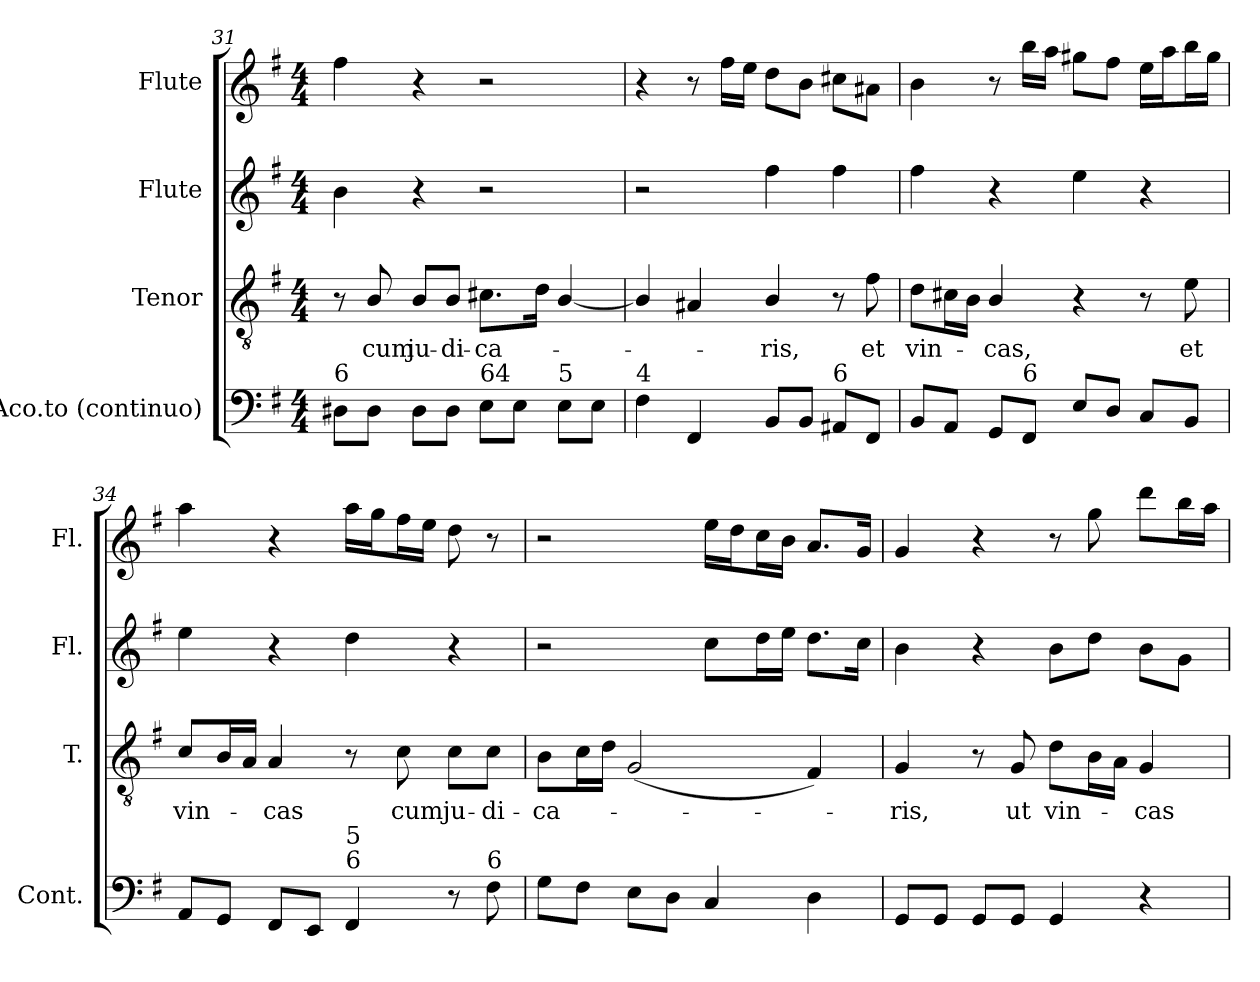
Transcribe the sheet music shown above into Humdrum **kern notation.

**kern	**kern	**text	**kern	**kern
*part4	*part3	*part3	*part2	*part1
*staff4	*staff3	*staff3	*staff2	*staff1
*I"Aco.to (continuo)	*I"Tenor	*	*I"Flute	*I"Flute
*I'Cont.	*I'T.	*	*I'Fl.	*I'Fl.
*clefF4	*clefGv2	*	*clefG2	*clefG2
*	*ITrd7c12	*	*	*
*k[f#]	*k[f#]	*	*k[f#]	*k[f#]
*G:	*G:	*	*G:	*G:
*M4/4	*M4/4	*	*M4/4	*M4/4
=31	=31	=31	=31	=31
!LO:TX:a:t=6	!	!	!	!
8D#Xi\L	8r	.	4bi\	4ff#i\
!	!	!LO:LY:b:color=#000000	!	!
8D#i\J	8BBi/	cum	.	.
!	!	!LO:LY:b:color=#000000	!	!
8D#i\L	8BBi/L	ju-	4r	4r
!	!	!LO:LY:b:color=#000000	!	!
8D#i\J	8BBi/J	-di-	.	.
!LO:TX:a:t=64	!	!	!	!
!	!	!LO:LY:b:color=#000000	!	!
8Ei\L	8.C#Xi\L	-ca-	2r	2r
8Ei\J	.	.	.	.
.	16Di\Jk	.	.	.
!LO:TX:a:t=5	!	!	!	!
8Ei\L	[4BBi/	.	.	.
8Ei\J	.	.	.	.
!!LO:PB:g=z
=32	=32	=32	=32	=32
!LO:TX:a:t=4	!	!	!	!
4F#i\	4BBi/]	.	2r	4r
4FF#i/	4AA#Xi/	.	.	8r
.	.	.	.	16ff#i\LL
.	.	.	.	16eei\JJ
!	!	!LO:LY:b:color=#000000	!	!
8BBi/L	4BBi/	-ris,	4ff#i\	8ddi\L
8BBi/J	.	.	.	8bi\J
!LO:TX:a:t=6	!	!	!	!
8AA#Xi/L	8r	.	4ff#i\	8cc#Xi\L
!	!	!LO:LY:b:color=#000000	!	!
8FF#i/J	8F#i\	et	.	8a#Xi\J
=33	=33	=33	=33	=33
!	!	!LO:LY:b:color=#000000	!	!
8BBi/L	8Di\L	vin-	4ff#i\	4bi\
8AAi/J	16C#Xi\L	.	.	.
.	16BBi\JJ	.	.	.
!	!	!LO:LY:b:color=#000000	!	!
8GGi/L	4BBi/	-cas,	4r	8r
!LO:TX:a:t=6	!	!	!	!
8FF#i/J	.	.	.	16bbi\LL
.	.	.	.	16aai\JJ
8Ei/L	4r	.	4eei\	8gg#Xi\L
8Di/J	.	.	.	8ff#i\J
8Ci/L	8r	.	4r	16eei\LL
.	.	.	.	16aai\J
!	!	!LO:LY:b:color=#000000	!	!
8BBi/J	8Ei\	et	.	16bbi\L
.	.	.	.	16gg#i\JJ
=34	=34	=34	=34	=34
!	!	!LO:LY:b:color=#000000	!	!
8AAi/L	8Ci/L	vin-	4eei\	4aai\
8GGi/J	16BBi/L	.	.	.
.	16AAi/JJ	.	.	.
!	!	!LO:LY:b:color=#000000	!	!
8FF#i/L	4AAi/	-cas	4r	4r
8EEi/J	.	.	.	.
!LO:TX:a:t=6	!	!	!	!
!LO:TX:t=5	!	!	!	!
4FF#i/	8r	.	4ddi\	16aai\LL
.	.	.	.	16ggi\J
!	!	!LO:LY:b:color=#000000	!	!
.	8Ci\	cum	.	16ff#i\L
.	.	.	.	16eei\JJ
!	!	!LO:LY:b:color=#000000	!	!
8r	8Ci\L	ju-	4r	8ddi\
!LO:TX:a:t=6	!	!	!	!
!	!	!LO:LY:b:color=#000000	!	!
8F#i\	8Ci\J	-di-	.	8r
=35	=35	=35	=35	=35
!	!	!LO:LY:b:color=#000000	!	!
8Gi\L	8BBi\L	-ca-	2r	2r
8F#i\J	16Ci\L	.	.	.
.	16Di\JJ	.	.	.
8Ei\L	(2GGi/	.	.	.
8Di\J	.	.	.	.
4Ci/	.	.	8cci\L	16eei\LL
.	.	.	.	16ddi\J
.	.	.	16ddi\L	16cci\L
.	.	.	16eei\JJ	16bi\JJ
4Di\	4FF#i/)	.	8.ddi\L	8.ai/L
.	.	.	16cci\Jk	16gi/Jk
!!LO:LB:g=z
=36	=36	=36	=36	=36
!	!	!LO:LY:b:color=#000000	!	!
8GGi/L	4GGi/	-ris,	4bi\	4gi/
8GGi/J	.	.	.	.
8GGi/L	8r	.	4r	4r
!	!	!LO:LY:b:color=#000000	!	!
8GGi/J	8GGi/	ut	.	.
!	!	!LO:LY:b:color=#000000	!	!
4GGi/	8Di\L	vin-	8bi\L	8r
.	16BBi\L	.	8ddi\J	8ggi\
.	16AAi\JJ	.	.	.
!	!	!LO:LY:b:color=#000000	!	!
4r	4GGi/	-cas	8bi\L	8dddi\L
.	.	.	8gi\J	16bbi\L
.	.	.	.	16aai\JJ
=	=	=	=	=
*-	*-	*-	*-	*-
